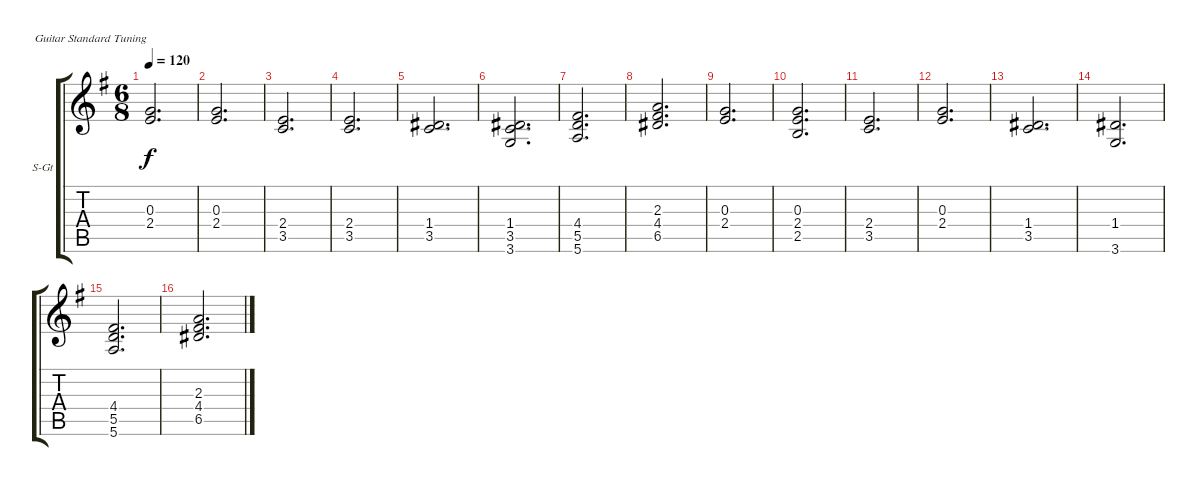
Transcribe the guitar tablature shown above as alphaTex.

\bracketExtendMode groupsimilarinstruments
\firstSystemTrackNameOrientation horizontal
\otherSystemsTrackNameOrientation horizontal
\track ("Piano" "S-Gt") {instrument honkytonkpiano}
\staff {score tabs}
\tuning (E4 B3 G3 D3 A2 E2)
\displaytranspose 12
\ts (6 8)
\tempo 120
\clef g2
\ks eminor
(0.3 2.4).2{d dy f} |
(0.3 2.4).2{d} |
(2.4 3.5).2{d} |
(2.4 3.5).2{d} |
(1.4 3.5).2{d} |
(1.4 3.5 3.6).2{d} |
(4.4 5.5 5.6).2{d} |
(2.3 4.4 6.5).2{d} |
(0.3 2.4).2{d} |
(0.3 2.4 2.5).2{d} |
(2.4 3.5).2{d} |
(0.3 2.4).2{d} |
(1.4 3.5).2{d} |
(1.4 3.6).2{d} |
(4.4 5.5 5.6).2{d} |
(2.3 4.4 6.5).2{d}
